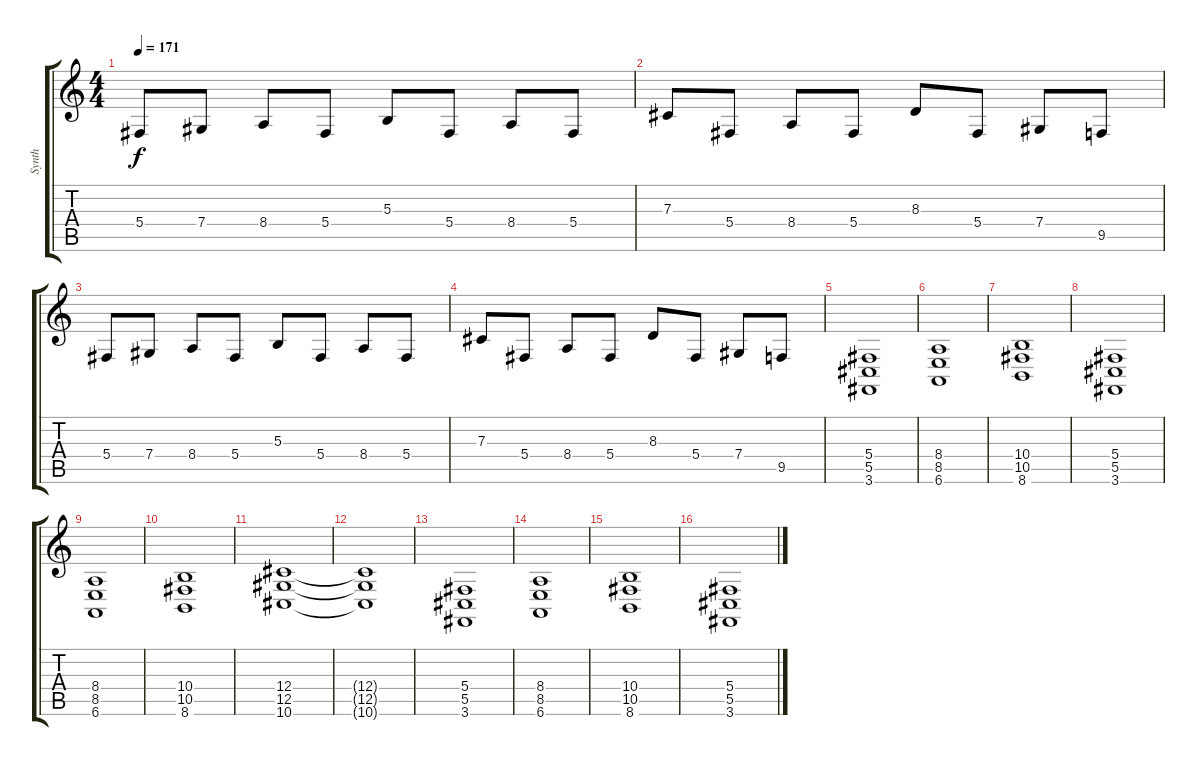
\track ("Synth" "Synth") {instrument tremolostrings}
\staff {score tabs}
\tuning (Eb4 Bb3 Gb3 Db3 Ab2 Eb2) {hide}
\ts (4 4)
\tempo 171
\clef g2
\ks c
5.4.8{dy f} 7.4.8 8.4.8 5.4.8 5.3.8 5.4.8 8.4.8 5.4.8 |
7.3.8 5.4.8 8.4.8 5.4.8 8.3.8 5.4.8 7.4.8 9.5.8 |
5.4.8 7.4.8 8.4.8 5.4.8 5.3.8 5.4.8 8.4.8 5.4.8 |
7.3.8 5.4.8 8.4.8 5.4.8 8.3.8 5.4.8 7.4.8 9.5.8 |
(5.4 5.5 3.6).1 |
(8.4 8.5 6.6).1 |
(10.4 10.5 8.6).1 |
(5.4 5.5 3.6).1 |
(8.4 8.5 6.6).1 |
(10.4 10.5 8.6).1 |
(12.4 12.5 10.6).1 |
(12.4{t} 12.5{t} 10.6{t}).1 |
(5.4 5.5 3.6).1 |
(8.4 8.5 6.6).1 |
(10.4 10.5 8.6).1 |
(5.4 5.5 3.6).1
